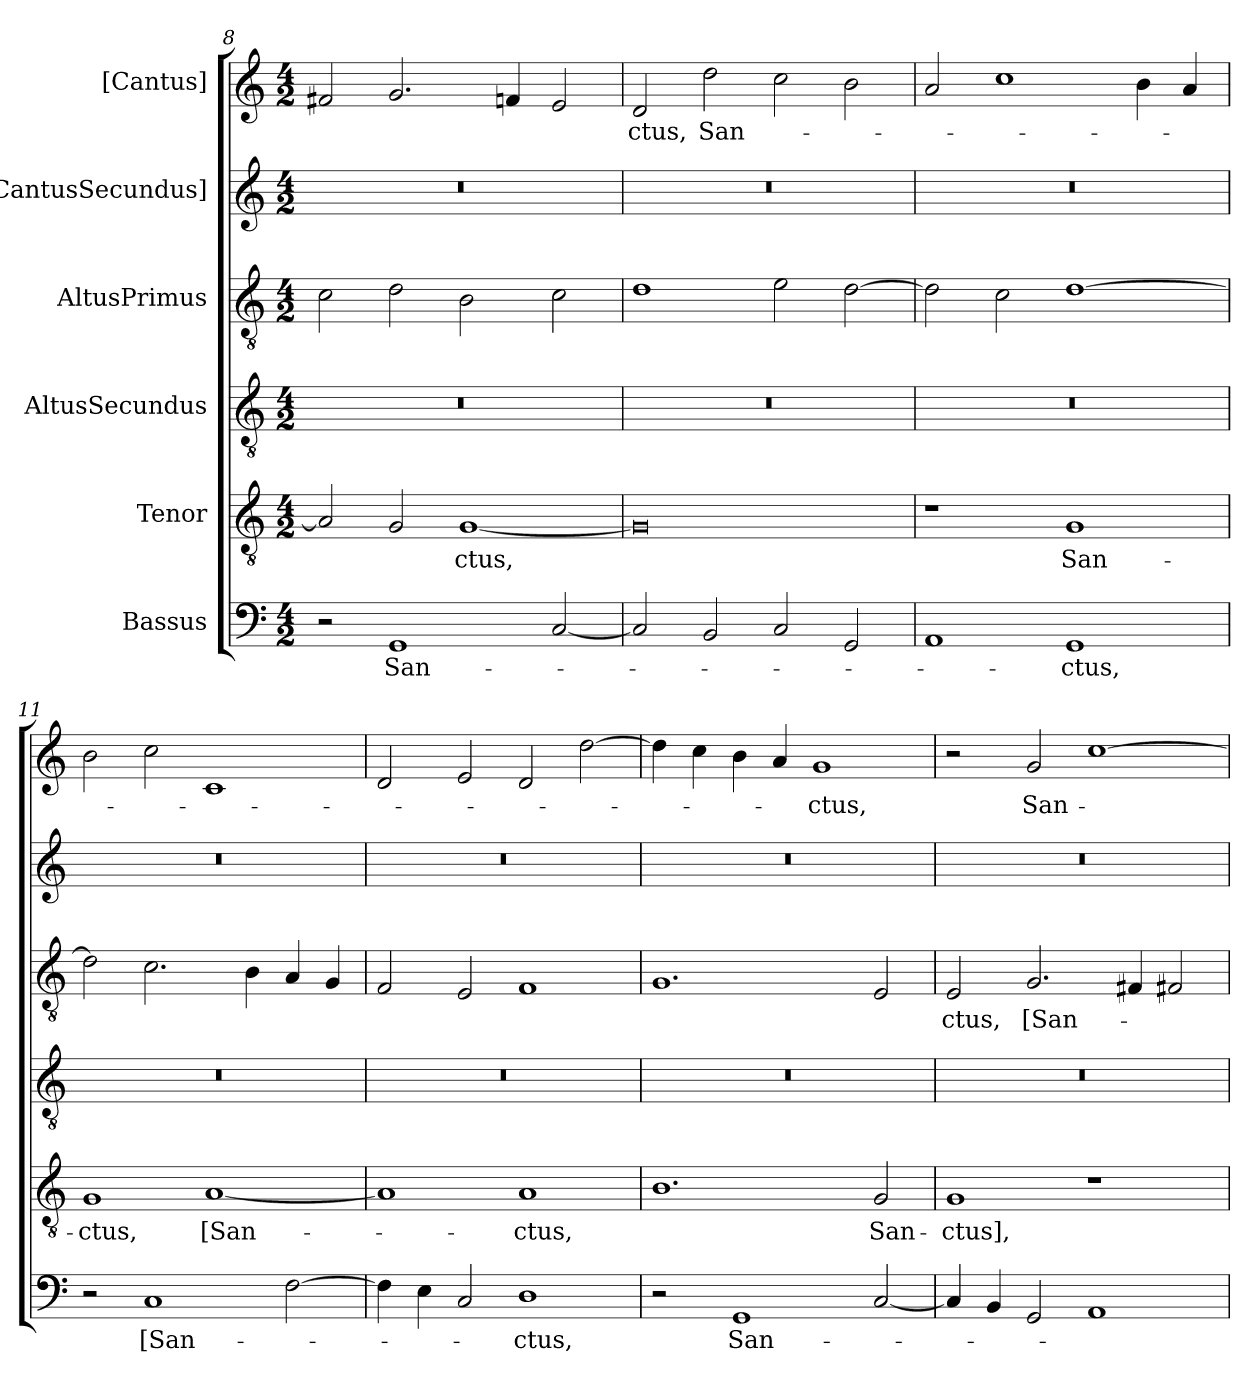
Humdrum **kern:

**kern	**text	**kern	**text	**kern	**kern	**text	**kern	**kern	**text
*part6	*part6	*part5	*part5	*part4	*part3	*part3	*part2	*part1	*part1
*staff6	*staff6	*staff5	*staff5	*staff4	*staff3	*staff3	*staff2	*staff1	*staff1
*I"Bassus	*	*I"Tenor	*	*I"AltusSecundus	*I"AltusPrimus	*	*I"[CantusSecundus]	*I"[Cantus]	*
*clefF4	*	*clefGv2	*	*clefGv2	*clefGv2	*	*clefG2	*clefG2	*
*k[]	*	*k[]	*	*k[]	*k[]	*	*k[]	*k[]	*
*M4/2	*	*M4/2	*	*M4/2	*M4/2	*	*M4/2	*M4/2	*
=8	=8	=8	=8	=8	=8	=8	=8	=8	=8
2r	.	2A/]	.	0r	2c\	.	0r	2f#X/	.
1GG/	San-	2G/	.	.	2d\	.	.	2.g/	.
.	.	[1G/	-ctus,	.	2B\	.	.	.	.
.	.	.	.	.	.	.	.	4fn/	.
[2C/	.	.	.	.	2c\	.	.	2e/	.
=9	=9	=9	=9	=9	=9	=9	=9	=9	=9
2C/]	.	0G/]	.	0r	1d\	.	0r	2d/	-ctus,
2BB/	.	.	.	.	.	.	.	2dd\	San-
2C/	.	.	.	.	2e\	.	.	2cc\	.
2GG/	.	.	.	.	[2d\	.	.	2b\	.
=10	=10	=10	=10	=10	=10	=10	=10	=10	=10
1AA/	.	1r	.	0r	2d\]	.	0r	2a/	.
.	.	.	.	.	2c\	.	.	1cc\	.
1GG/	-ctus,	1G/	San-	.	[1d\	.	.	.	.
.	.	.	.	.	.	.	.	4b\	.
.	.	.	.	.	.	.	.	4a/	.
=11	=11	=11	=11	=11	=11	=11	=11	=11	=11
2r	.	1G/	-ctus,	0r	2d\]	.	0r	2b\	.
1C/	[San-	.	.	.	2.c\	.	.	2cc\	.
.	.	[1A/	[San-	.	.	.	.	1c/	.
.	.	.	.	.	4B\	.	.	.	.
[2F\	.	.	.	.	4A/	.	.	.	.
.	.	.	.	.	4G/	.	.	.	.
=12	=12	=12	=12	=12	=12	=12	=12	=12	=12
4F\]	.	1A/]	.	0r	2F/	.	0r	2d/	.
4E\	.	.	.	.	.	.	.	.	.
2C/	.	.	.	.	2E/	.	.	2e/	.
1D\	-ctus,	1A/	-ctus,	.	1F/	.	.	2d/	.
.	.	.	.	.	.	.	.	[2dd\	.
=13	=13	=13	=13	=13	=13	=13	=13	=13	=13
2r	.	1.B\	.	0r	1.G/	.	0r	4dd\]	.
.	.	.	.	.	.	.	.	4cc\	.
1GG/	San-	.	.	.	.	.	.	4b\	.
.	.	.	.	.	.	.	.	4a/	.
.	.	.	.	.	.	.	.	1g/	-ctus,
[2C/	.	2G/	San-	.	2E/	.	.	.	.
=14	=14	=14	=14	=14	=14	=14	=14	=14	=14
4C/]	.	1G/	-ctus],	0r	2E/	-ctus,	0r	2r	.
4BB/	.	.	.	.	.	.	.	.	.
2GG/	.	.	.	.	2.G/	[San-	.	2g/	San-
1AA/	.	1r	.	.	.	.	.	[1cc\	.
.	.	.	.	.	4F#X/	.	.	.	.
.	.	.	.	.	2F#X/	.	.	.	.
=	=	=	=	=	=	=	=	=	=
*-	*-	*-	*-	*-	*-	*-	*-	*-	*-
